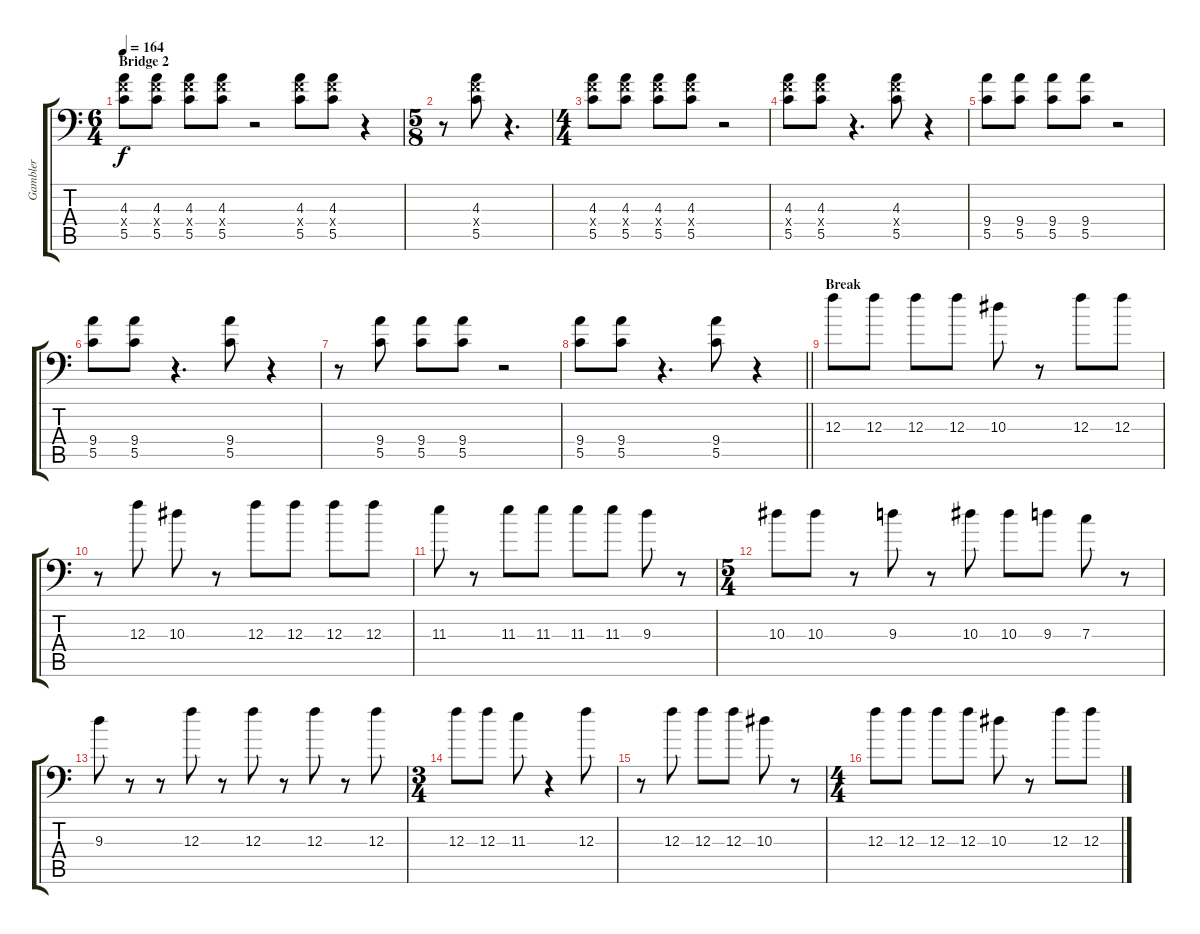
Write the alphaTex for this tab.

\track ("Gambler" "Gambler") {instrument overdrivenguitar}
\staff {score tabs}
\tuning (D4 A3 F3 C3 G2 G1) {hide}
\ts (6 4)
\section ("" "Bridge 2")
\tempo 164
\clef f4
\ks c
(4.3 5.4{x} 5.5).8{dy f} (4.3 5.4{x} 5.5).8 (4.3 5.4{x} 5.5).8 (4.3 5.4{x} 5.5).8 r.2 (4.3 5.4{x} 5.5).8 (4.3 5.4{x} 5.5).8 r.4 |
\ts (5 8)
r.8 (4.3 5.4{x} 5.5).8 r.4{d} |
\ts (4 4)
(4.3 5.4{x} 5.5).8 (4.3 5.4{x} 5.5).8 (4.3 5.4{x} 5.5).8 (4.3 5.4{x} 5.5).8 r.2 |
(4.3 5.4{x} 5.5).8 (4.3 5.4{x} 5.5).8 r.4{d} (4.3 5.4{x} 5.5).8 r.4 |
(9.4 5.5).8 (9.4 5.5).8 (9.4 5.5).8 (9.4 5.5).8 r.2 |
(9.4 5.5).8 (9.4 5.5).8 r.4{d} (9.4 5.5).8 r.4 |
r.8 (9.4 5.5).8 (9.4 5.5).8 (9.4 5.5).8 r.2 |
\barLineRight lightlight
(9.4 5.5).8 (9.4 5.5).8 r.4{d} (9.4 5.5).8 r.4 |
\section ("" "Break")
12.3.8 12.3.8 12.3.8 12.3.8 10.3.8 r.8 12.3.8 12.3.8 |
r.8 12.3.8 10.3.8 r.8 12.3.8 12.3.8 12.3.8 12.3.8 |
11.3.8 r.8 11.3.8 11.3.8 11.3.8 11.3.8 9.3.8 r.8 |
\ts (5 4)
10.3.8 10.3.8 r.8 9.3.8 r.8 10.3.8 10.3.8 9.3.8 7.3.8 r.8 |
9.3.8 r.8 r.8 12.3.8 r.8 12.3.8 r.8 12.3.8 r.8 12.3.8 |
\ts (3 4)
12.3.8 12.3.8 11.3.8 r.4 12.3.8 |
r.8 12.3.8 12.3.8 12.3.8 10.3.8 r.8 |
\ts (4 4)
12.3.8 12.3.8 12.3.8 12.3.8 10.3.8 r.8 12.3.8 12.3.8
